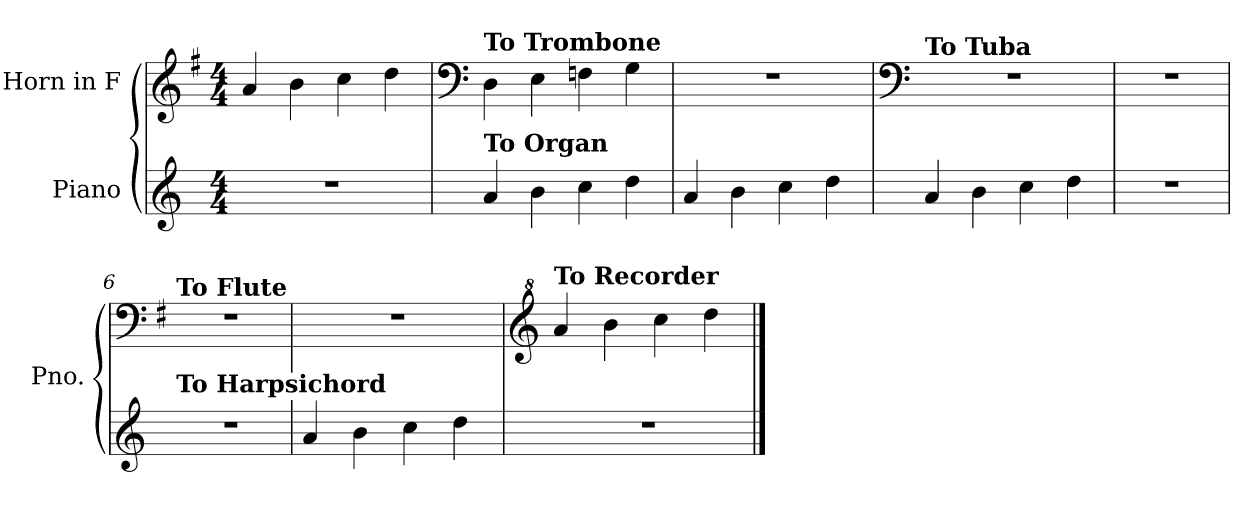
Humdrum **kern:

**kern	**kern
*part2	*part1
*staff2	*staff1
*I"Piano	*I"Horn in F
*I'Pno.	*
*clefG2	*clefG2
*	*ITrd4c7
*k[]	*k[]
*M4/4	*M4/4
=1	=1
1r	4d/
.	4e\
.	4f\
.	4g\
=2	=2
*	*clefF4
!	!LO:TX:a:B:t=To Trombone
!LO:TX:a:B:t=To Organ	!
4a/	4GG\
4b\	4AA\
4cc\	4BB-X\
4dd\	4C\
=3	=3
4a/	1r
4b\	.
4cc\	.
4dd\	.
=4	=4
*	*clefF4
!	!LO:TX:a:B:t=To Tuba
4a/	1r
4b\	.
4cc\	.
4dd\	.
=5	=5
1r	1r
=6	=6
!	!LO:TX:a:B:t=To Flute
!LO:TX:a:B:t=To Harpsichord	!
1r	1r
=7	=7
4a/	1r
4b\	.
4cc\	.
4dd\	.
=8	=8
*	*clefG^2
!	!LO:TX:a:B:t=To Recorder
1r	4dd/
.	4ee\
.	4ff\
.	4gg\
==	==
*-	*-
